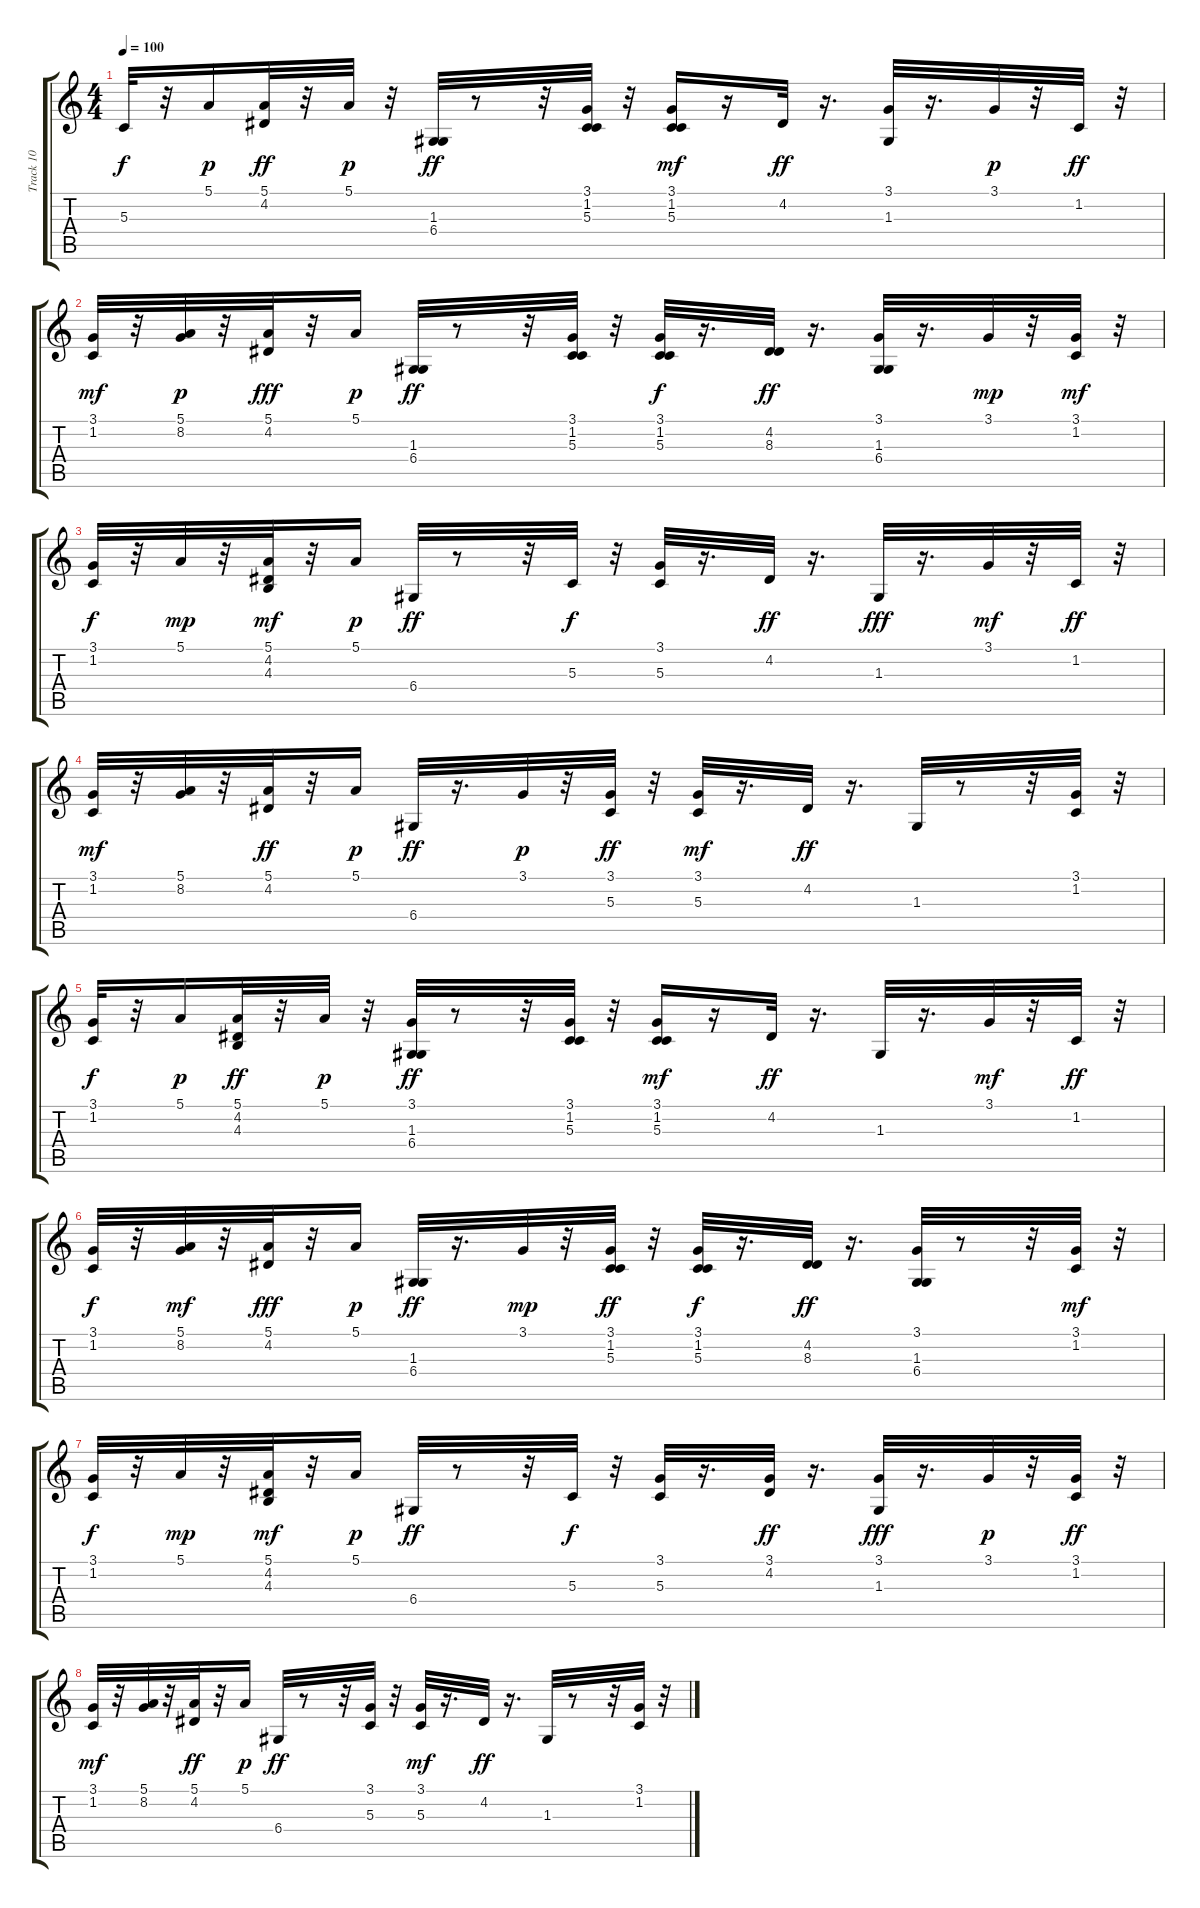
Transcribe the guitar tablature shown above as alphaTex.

\track ("Track 10" "Track 10") {instrument woodblock}
\staff {score tabs}
\tuning (E4 B3 G3 D3 A2 E2) {hide}
\ts (4 4)
\tempo 100
\clef g2
\ks c
5.3.32{dy f} r.32 5.1.16{dy p} (5.1 4.2).32{dy ff} r.32 5.1.32{dy p} r.32 (1.3 6.4).32{dy ff} r.8 r.32 (3.1 1.2 5.3).32 r.32 (3.1 1.2 5.3).16{dy mf} r.16 4.2.32{dy ff} r.16{d} (3.1 1.3).32 r.16{d} 3.1.32{dy p} r.32 1.2.32{dy ff} r.32 |
(3.1 1.2).32{dy mf} r.32 (5.1 8.2).32{dy p} r.32 (5.1 4.2).32{dy fff} r.32 5.1.16{dy p} (1.3 6.4).32{dy ff} r.8 r.32 (3.1 1.2 5.3).32 r.32 (3.1 1.2 5.3).32{dy f} r.16{d} (4.2 8.3).32{dy ff} r.16{d} (3.1 1.3 6.4).32 r.16{d} 3.1.32{dy mp} r.32 (3.1 1.2).32{dy mf} r.32 |
(3.1 1.2).32{dy f} r.32 5.1.32{dy mp} r.32 (5.1 4.2 4.3).32{dy mf} r.32 5.1.16{dy p} 6.4.32{dy ff} r.8 r.32 5.3.32{dy f} r.32 (3.1 5.3).32 r.16{d} 4.2.32{dy ff} r.16{d} 1.3.32{dy fff} r.16{d} 3.1.32{dy mf} r.32 1.2.32{dy ff} r.32 |
(3.1 1.2).32{dy mf} r.32 (5.1 8.2).32 r.32 (5.1 4.2).32{dy ff} r.32 5.1.16{dy p} 6.4.32{dy ff} r.16{d} 3.1.32{dy p} r.32 (3.1 5.3).32{dy ff} r.32 (3.1 5.3).32{dy mf} r.16{d} 4.2.32{dy ff} r.16{d} 1.3.32 r.8 r.32 (3.1 1.2).32 r.32 |
(3.1 1.2).32{dy f} r.32 5.1.16{dy p} (5.1 4.2 4.3).32{dy ff} r.32 5.1.32{dy p} r.32 (3.1 1.3 6.4).32{dy ff} r.8 r.32 (3.1 1.2 5.3).32 r.32 (3.1 1.2 5.3).16{dy mf} r.16 4.2.32{dy ff} r.16{d} 1.3.32 r.16{d} 3.1.32{dy mf} r.32 1.2.32{dy ff} r.32 |
(3.1 1.2).32{dy f} r.32 (5.1 8.2).32{dy mf} r.32 (5.1 4.2).32{dy fff} r.32 5.1.16{dy p} (1.3 6.4).32{dy ff} r.16{d} 3.1.32{dy mp} r.32 (3.1 1.2 5.3).32{dy ff} r.32 (3.1 1.2 5.3).32{dy f} r.16{d} (4.2 8.3).32{dy ff} r.16{d} (3.1 1.3 6.4).32 r.8 r.32 (3.1 1.2).32{dy mf} r.32 |
(3.1 1.2).32{dy f} r.32 5.1.32{dy mp} r.32 (5.1 4.2 4.3).32{dy mf} r.32 5.1.16{dy p} 6.4.32{dy ff} r.8 r.32 5.3.32{dy f} r.32 (3.1 5.3).32 r.16{d} (3.1 4.2).32{dy ff} r.16{d} (3.1 1.3).32{dy fff} r.16{d} 3.1.32{dy p} r.32 (3.1 1.2).32{dy ff} r.32 |
(3.1 1.2).32{dy mf} r.32 (5.1 8.2).32 r.32 (5.1 4.2).32{dy ff} r.32 5.1.16{dy p} 6.4.32{dy ff} r.8 r.32 (3.1 5.3).32 r.32 (3.1 5.3).32{dy mf} r.16{d} 4.2.32{dy ff} r.16{d} 1.3.32 r.8 r.32 (3.1 1.2).32 r.32
